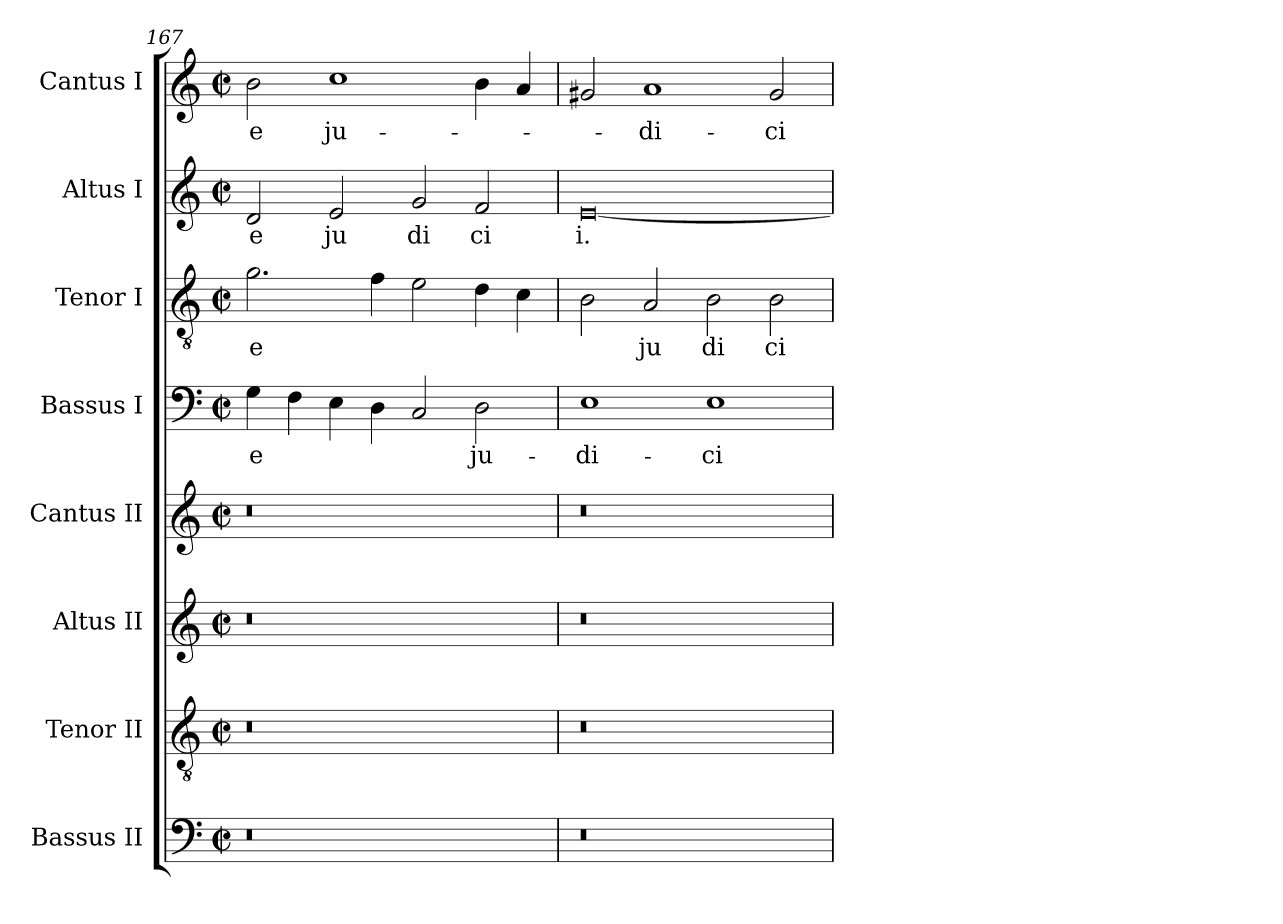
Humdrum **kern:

**kern	**kern	**kern	**kern	**kern	**text	**kern	**text	**kern	**text	**kern	**text
*part8	*part7	*part6	*part5	*part4	*part4	*part3	*part3	*part2	*part2	*part1	*part1
*staff8	*staff7	*staff6	*staff5	*staff4	*staff4	*staff3	*staff3	*staff2	*staff2	*staff1	*staff1
*I"Bassus II	*I"Tenor II	*I"Altus II	*I"Cantus II	*I"Bassus I	*	*I"Tenor I	*	*I"Altus I	*	*I"Cantus I	*
!!LO:PB:g=z
*clefF4	*clefGv2	*clefG2	*clefG2	*clefF4	*	*clefGv2	*	*clefG2	*	*clefG2	*
*k[]	*	*	*	*	*	*	*	*	*	*	*
*C:	*	*	*	*	*	*	*	*	*	*	*
*M2/2	*M2/2	*M2/2	*M2/2	*M2/2	*	*M2/2	*	*M2/2	*	*M2/2	*
*met(c|)	*met(c|)	*met(c|)	*met(c|)	*met(c|)	*	*met(c|)	*	*met(c|)	*	*met(c|)	*
=167	=167	=167	=167	=167	=167	=167	=167	=167	=167	=167	=167
!	!	!	!	!	!LO:LY:b:cj	!	!LO:LY:b:cj	!	!LO:LY:b:cj	!	!LO:LY:b:cj
0r	0r	0r	0r	4G\	e	2.g\	e	2d/	-e	2b\	-e
.	.	.	.	4F\	.	.	.	.	.	.	.
!	!	!	!	!	!	!	!	!	!LO:LY:b:cj	!	!LO:LY:b:cj
.	.	.	.	4E\	.	.	.	2e/	ju	1cc	ju-
.	.	.	.	4D\	.	4f\	.	.	.	.	.
!	!	!	!	!	!	!	!	!	!LO:LY:b:cj	!	!
.	.	.	.	2C/	.	2e\	.	2g/	di	.	.
!	!	!	!	!	!LO:LY:b:cj	!	!	!	!LO:LY:b:cj	!	!
.	.	.	.	2D\	ju-	4d\	.	2f/	ci	4b\	.
.	.	.	.	.	.	4c\	.	.	.	4a/	.
=168	=168	=168	=168	=168	=168	=168	=168	=168	=168	=168	=168
!	!	!	!	!	!LO:LY:b:cj	!	!	!	!LO:LY:b:rj	!	!
0r	0r	0r	0r	1E	-di-	2B\	.	[<0e	i.	2g#X/	.
!	!	!	!	!	!	!	!LO:LY:b:cj	!	!	!	!LO:LY:b:cj
.	.	.	.	.	.	2A/	ju	.	.	1a	-di-
!	!	!	!	!	!LO:LY:b:cj	!	!LO:LY:b:cj	!	!	!	!
.	.	.	.	1E	-ci-	2B\	di	.	.	.	.
!	!	!	!	!	!	!	!LO:LY:b:cj	!	!	!	!LO:LY:b:cj
.	.	.	.	.	.	2B\	ci	.	.	2g#/	-ci-
=	=	=	=	=	=	=	=	=	=	=	=
*-	*-	*-	*-	*-	*-	*-	*-	*-	*-	*-	*-
